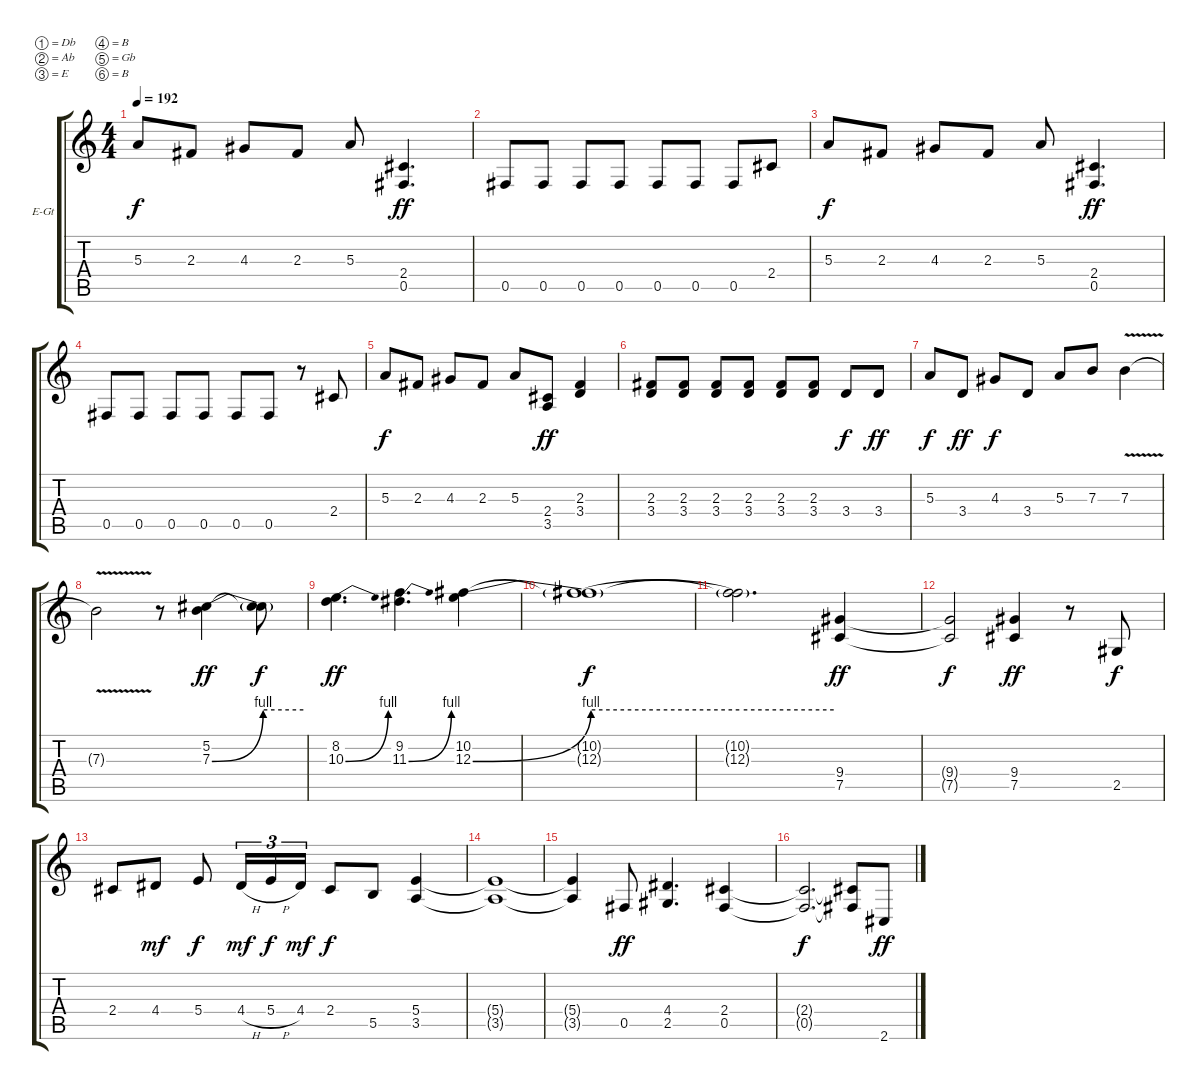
\bracketExtendMode groupsimilarinstruments
\firstSystemTrackNameOrientation horizontal
\otherSystemsTrackNameOrientation horizontal
\track ("Guitar I" "E-Gt") {instrument distortionguitar}
\staff {score tabs}
\tuning (Db4 Ab3 E3 B2 Gb2 B1)
\ts (4 4)
\tempo 192
\clef g2
\ks c
5.3.8{dy f} 2.3.8 4.3.8 2.3.8 5.3.8 (2.4 0.5).4{d dy ff} |
0.5.8 0.5.8 0.5.8 0.5.8 0.5.8 0.5.8 0.5.8 2.4.8 |
5.3.8{dy f} 2.3.8 4.3.8 2.3.8 5.3.8 (2.4 0.5).4{d dy ff} |
0.5.8 0.5.8 0.5.8 0.5.8 0.5.8 0.5.8 r.8 2.4.8 |
5.3.8{dy f} 2.3.8 4.3.8 2.3.8 5.3.8 (2.4 3.5).8{dy ff} (2.3 3.4).4 |
(2.3 3.4).8 (2.3 3.4).8 (2.3 3.4).8 (2.3 3.4).8 (2.3 3.4).8 (2.3 3.4).8 3.4.8{dy f} 3.4.8{dy ff} |
5.3.8{dy f} 3.4.8{dy ff} 4.3.8{dy f} 3.4.8 5.3.8 7.3.8 7.3{v}.4 |
7.3{v t}.2 r.8 (5.2 7.3{be (bend 0 0 60 4)}).4{dy ff} (5.2{t} 7.3{be (hold 0 4 60 4) t}).8{dy f} |
(8.2 10.3{be (bend 0 0 60 4)}).4{d dy ff} (9.2 11.3{be (bend 0 0 60 4)}).4{d} (10.2 12.3{be (bend 0 0 60 4)}).4 |
(10.2{t} 12.3{be (hold 0 4 60 4) t}).1{dy f} |
(10.2{t} 12.3{be (hold 0 4 60 4) t}).2{d} (9.4 7.5).4{dy ff} |
(9.4{t} 7.5{t}).2{dy f} (9.4 7.5).4{dy ff} r.8 2.5.8{dy f} |
2.4.8 4.4.8{dy mf} 5.4.8{dy f} 4.4{h}.16{tu (3 2) dy mf} 5.4{h}.16{tu (3 2) dy f} 4.4.16{tu (3 2) dy mf} 2.4.8{dy f} 5.5.8 (5.4 3.5).4 |
(5.4{t} 3.5{t}).1 |
(5.4{t} 3.5{t}).4 0.5.8{dy ff} (4.4 2.5).4{d} (2.4 0.5).4 |
(2.4{t} 0.5{t}).2{d dy f} (2.4{t} 0.5{t}).8 2.6.8{dy ff}
